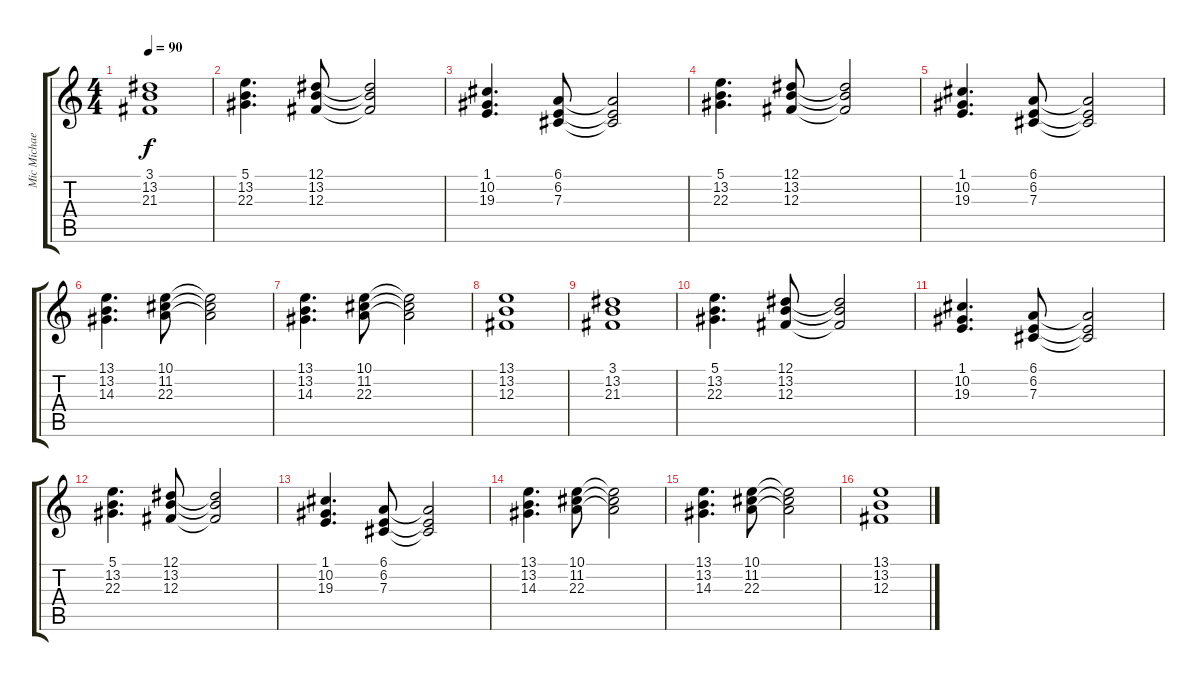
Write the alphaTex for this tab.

\track ("Mic Michaeli" "Mic Michae") {instrument drawbarorgan}
\staff {score tabs}
\tuning (Eb4 Bb3 Gb3 Db3 Ab2 Eb2) {hide}
\ts (4 4)
\tempo 90
\clef g2
\ks c
(3.1 13.2 21.3).1{dy f} |
(5.1 13.2 22.3).4{d} (12.1 13.2 12.3).8 (12.1{t} 13.2{t} 12.3{t}).2 |
(1.1 10.2 19.3).4{d} (6.1 6.2 7.3).8 (6.1{t} 6.2{t} 7.3{t}).2 |
(5.1 13.2 22.3).4{d} (12.1 13.2 12.3).8 (12.1{t} 13.2{t} 12.3{t}).2 |
(1.1 10.2 19.3).4{d} (6.1 6.2 7.3).8 (6.1{t} 6.2{t} 7.3{t}).2 |
(13.1 13.2 14.3).4{d} (10.1 11.2 22.3).8 (10.1{t} 11.2{t} 22.3{t}).2 |
(13.1 13.2 14.3).4{d} (10.1 11.2 22.3).8 (10.1{t} 11.2{t} 22.3{t}).2 |
(13.1 13.2 12.3).1 |
(3.1 13.2 21.3).1 |
(5.1 13.2 22.3).4{d} (12.1 13.2 12.3).8 (12.1{t} 13.2{t} 12.3{t}).2 |
(1.1 10.2 19.3).4{d} (6.1 6.2 7.3).8 (6.1{t} 6.2{t} 7.3{t}).2 |
(5.1 13.2 22.3).4{d} (12.1 13.2 12.3).8 (12.1{t} 13.2{t} 12.3{t}).2 |
(1.1 10.2 19.3).4{d} (6.1 6.2 7.3).8 (6.1{t} 6.2{t} 7.3{t}).2 |
(13.1 13.2 14.3).4{d} (10.1 11.2 22.3).8 (10.1{t} 11.2{t} 22.3{t}).2 |
(13.1 13.2 14.3).4{d} (10.1 11.2 22.3).8 (10.1{t} 11.2{t} 22.3{t}).2 |
(13.1 13.2 12.3).1
